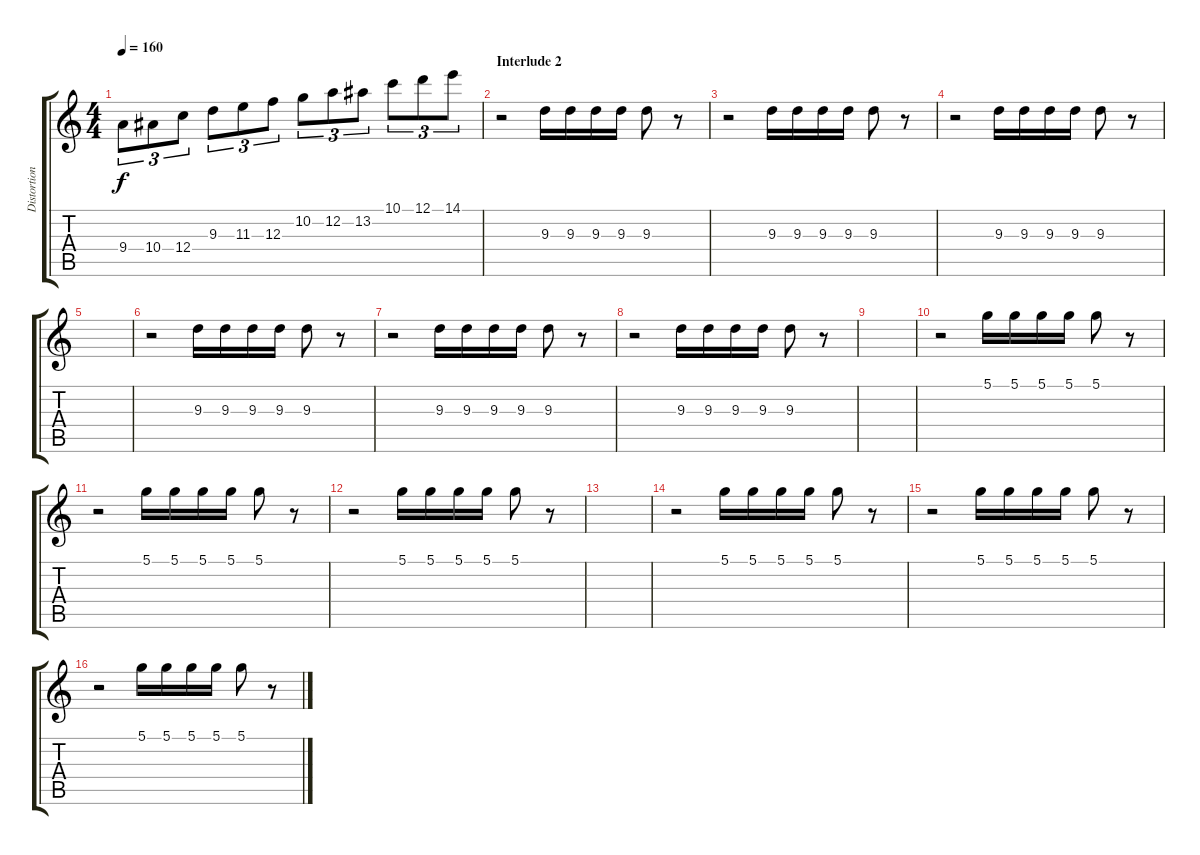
\track ("Distortion Guitar III" "Distortion") {instrument overdrivenguitar}
\staff {score tabs}
\tuning (D4 A3 F3 C3 G2 D2) {hide}
\ts (4 4)
\tempo 160
\clef g2
\ks c
9.4.8{tu (3 2) dy f} 10.4.8{tu (3 2)} 12.4.8{tu (3 2)} 9.3.8{tu (3 2)} 11.3.8{tu (3 2)} 12.3.8{tu (3 2)} 10.2.8{tu (3 2)} 12.2.8{tu (3 2)} 13.2.8{tu (3 2)} 10.1.8{tu (3 2)} 12.1.8{tu (3 2)} 14.1.8{tu (3 2)} |
\section ("" "Interlude 2")
r.2{volume 11 instrument distortionguitar} 9.3.16 9.3.16 9.3.16 9.3.16 9.3.8 r.8 |
r.2{volume 11 instrument distortionguitar} 9.3.16 9.3.16 9.3.16 9.3.16 9.3.8 r.8 |
r.2{volume 11 instrument distortionguitar} 9.3.16 9.3.16 9.3.16 9.3.16 9.3.8 r.8 |
|
r.2{volume 11 instrument distortionguitar} 9.3.16 9.3.16 9.3.16 9.3.16 9.3.8 r.8 |
r.2{volume 11 instrument distortionguitar} 9.3.16 9.3.16 9.3.16 9.3.16 9.3.8 r.8 |
r.2{volume 11 instrument distortionguitar} 9.3.16 9.3.16 9.3.16 9.3.16 9.3.8 r.8 |
|
r.2{volume 11 instrument distortionguitar} 5.1.16 5.1.16 5.1.16 5.1.16 5.1.8 r.8 |
r.2{volume 11 instrument distortionguitar} 5.1.16 5.1.16 5.1.16 5.1.16 5.1.8 r.8 |
r.2{volume 11 instrument distortionguitar} 5.1.16 5.1.16 5.1.16 5.1.16 5.1.8 r.8 |
|
r.2{volume 11 instrument distortionguitar} 5.1.16 5.1.16 5.1.16 5.1.16 5.1.8 r.8 |
r.2{volume 11 instrument distortionguitar} 5.1.16 5.1.16 5.1.16 5.1.16 5.1.8 r.8 |
r.2{volume 11 instrument distortionguitar} 5.1.16 5.1.16 5.1.16 5.1.16 5.1.8 r.8
